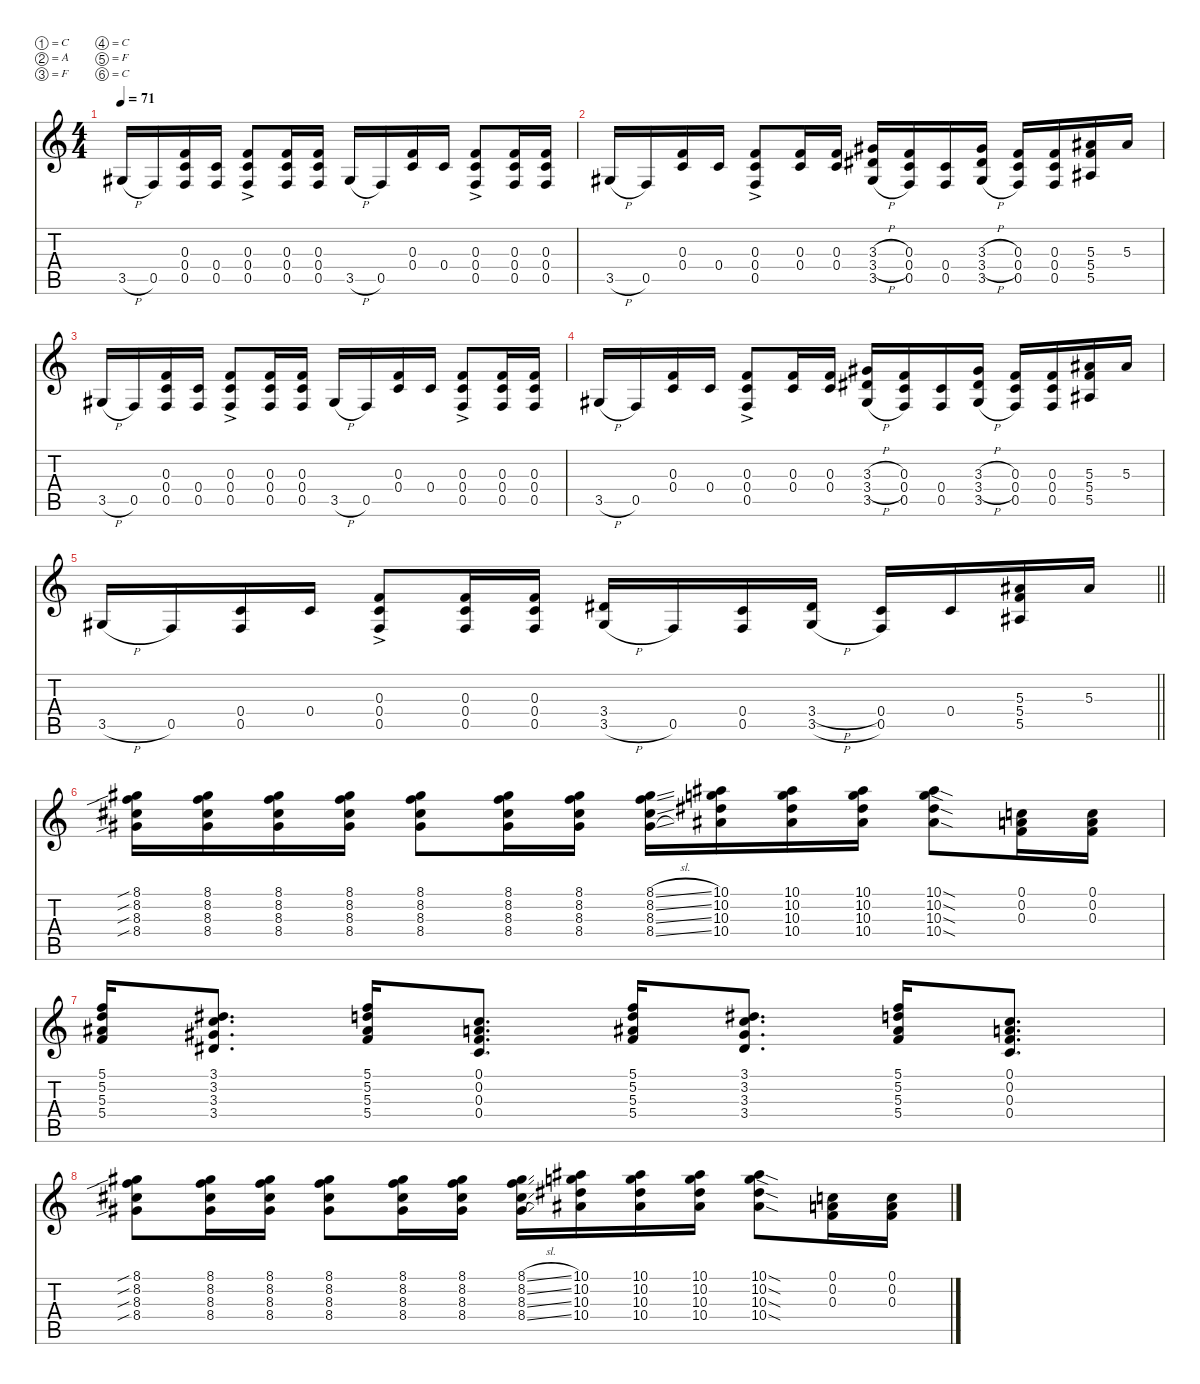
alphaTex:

\defaultSystemsLayout 4
\hideDynamics
\bracketExtendMode nobrackets
\singleTrackTrackNamePolicy hidden
\multiTrackTrackNamePolicy hidden
\firstSystemTrackNameMode fullname
\firstSystemTrackNameOrientation horizontal
\otherSystemsTrackNameOrientation horizontal
\track ("Guitar 1" "el.guit.") {defaultSystemsLayout 4 instrument electricguitarclean}
\staff {score tabs}
\tuning (C4 A3 F3 C3 F2 C2)
\ts (4 4)
\tempo 71
\clef g2
\ks c
3.5{h acc #}.16{dy mf beam Up} 0.5.16{beam Up} (0.3 0.4 0.5).16{beam Up} (0.4 0.5).16{beam Up} (0.3{ac} 0.4{ac} 0.5{ac}).8{beam Up} (0.3 0.4 0.5).16{beam Up} (0.3 0.4 0.5).16{beam Up} 3.5{h acc #}.16{beam Up} 0.5.16{beam Up} (0.3 0.4).16{beam Up} 0.4.16{beam Up} (0.3{ac} 0.4{ac} 0.5{ac}).8{beam Up} (0.3 0.4 0.5).16{beam Up} (0.3 0.4 0.5).16{beam Up} |
3.5{h acc #}.16{beam Up} 0.5.16{beam Up} (0.3 0.4).16{beam Up} 0.4.16{beam Up} (0.3{ac} 0.4{ac} 0.5{ac}).8{beam Up} (0.3 0.4).16{beam Up} (0.3 0.4).16{beam Up} (3.3{h acc #} 3.4{h acc #} 3.5{h acc #}).16{beam Up} (0.3 0.4 0.5).16{beam Up} (0.4 0.5).16{beam Up} (3.3{h acc #} 3.4{h acc #} 3.5{h acc #}).16{beam Up} (0.3 0.4 0.5).16{beam Up} (0.3 0.4 0.5).16{beam Up} (5.3{acc #} 5.4 5.5{acc #}).16{beam Up} 5.3{acc #}.16{beam Up} |
3.5{h acc #}.16{beam Up} 0.5.16{beam Up} (0.3 0.4 0.5).16{beam Up} (0.4 0.5).16{beam Up} (0.3{ac} 0.4{ac} 0.5{ac}).8{beam Up} (0.3 0.4 0.5).16{beam Up} (0.3 0.4 0.5).16{beam Up} 3.5{h acc #}.16{beam Up} 0.5.16{beam Up} (0.3 0.4).16{beam Up} 0.4.16{beam Up} (0.3{ac} 0.4{ac} 0.5{ac}).8{beam Up} (0.3 0.4 0.5).16{beam Up} (0.3 0.4 0.5).16{beam Up} |
3.5{h acc #}.16{beam Up} 0.5.16{beam Up} (0.3 0.4).16{beam Up} 0.4.16{beam Up} (0.3{ac} 0.4{ac} 0.5{ac}).8{beam Up} (0.3 0.4).16{beam Up} (0.3 0.4).16{beam Up} (3.3{h acc #} 3.4{h acc #} 3.5{h acc #}).16{beam Up} (0.3 0.4 0.5).16{beam Up} (0.4 0.5).16{beam Up} (3.3{h acc #} 3.4{h acc #} 3.5{h acc #}).16{beam Up} (0.3 0.4 0.5).16{beam Up} (0.3 0.4 0.5).16{beam Up} (5.3{acc #} 5.4 5.5{acc #}).16{beam Up} 5.3{acc #}.16{beam Up} |
\barLineRight lightlight
3.5{h acc #}.16{beam Up} 0.5.16{beam Up} (0.4 0.5).16{beam Up} 0.4.16{beam Up} (0.3{ac} 0.4{ac} 0.5{ac}).8{beam Up} (0.3 0.4 0.5).16{beam Up} (0.3 0.4 0.5).16{beam Up} (3.4{acc #} 3.5{h acc #}).16{beam Up} 0.5.16{beam Up} (0.4 0.5).16{beam Up} (3.4{h acc #} 3.5{h acc #}).16{beam Up} (0.4 0.5).16{beam Up} 0.4.16{beam Up} (5.3{acc #} 5.4 5.5{acc #}).16{beam Up} 5.3{acc #}.16{beam Up} |
(8.1{sib acc #} 8.2{sib} 8.3{sib acc #} 8.4{sib acc #}).16{beam Down} (8.1{acc #} 8.2 8.3{acc #} 8.4{acc #}).16{beam Down} (8.1{acc #} 8.2 8.3{acc #} 8.4{acc #}).16{beam Down} (8.1{acc #} 8.2 8.3{acc #} 8.4{acc #}).16{beam Down} (8.1{acc #} 8.2 8.3{acc #} 8.4{acc #}).8{beam Down} (8.1{acc #} 8.2 8.3{acc #} 8.4{acc #}).16{beam Down} (8.1{acc #} 8.2 8.3{acc #} 8.4{acc #}).16{beam Down} (8.1{sl acc #} 8.2{sl} 8.3{sl acc #} 8.4{sl acc #}).16{beam Down} (10.1{acc #} 10.2 10.3{acc #} 10.4{acc #}).16{beam Down} (10.1{acc #} 10.2 10.3{acc #} 10.4{acc #}).16{beam Down} (10.1{acc #} 10.2 10.3{acc #} 10.4{acc #}).16{beam Down} (10.1{sod acc #} 10.2{sod} 10.3{sod acc #} 10.4{sod acc #}).8{beam Down} (0.1 0.2 0.3).16{beam Down} (0.1 0.2 0.3).16{beam Down} |
(5.1 5.2 5.3{acc #} 5.4).16{beam Up} (3.1{acc #} 3.2 3.3{acc #} 3.4{acc #}).8{d beam Up} (5.1 5.2 5.3{acc #} 5.4).16{beam Up} (0.1 0.2 0.3 0.4).8{d beam Up} (5.1 5.2 5.3{acc #} 5.4).16{beam Up} (3.1{acc #} 3.2 3.3{acc #} 3.4{acc #}).8{d beam Up} (5.1 5.2 5.3{acc #} 5.4).16{beam Up} (0.1 0.2 0.3 0.4).8{d beam Up} |
(8.1{sib acc #} 8.2{sib} 8.3{sib acc #} 8.4{sib acc #}).8{beam Down} (8.1{acc #} 8.2 8.3{acc #} 8.4{acc #}).16{beam Down} (8.1{acc #} 8.2 8.3{acc #} 8.4{acc #}).16{beam Down} (8.1{acc #} 8.2 8.3{acc #} 8.4{acc #}).8{beam Down} (8.1{acc #} 8.2 8.3{acc #} 8.4{acc #}).16{beam Down} (8.1{acc #} 8.2 8.3{acc #} 8.4{acc #}).16{beam Down} (8.1{sl acc #} 8.2{sl} 8.3{sl acc #} 8.4{sl acc #}).16{beam Down} (10.1{acc #} 10.2 10.3{acc #} 10.4{acc #}).16{beam Down} (10.1{acc #} 10.2 10.3{acc #} 10.4{acc #}).16{beam Down} (10.1{acc #} 10.2 10.3{acc #} 10.4{acc #}).16{beam Down} (10.1{sod acc #} 10.2{sod} 10.3{sod acc #} 10.4{sod acc #}).8{beam Down} (0.1 0.2 0.3).16{beam Down} (0.1 0.2 0.3).16{beam Down}
